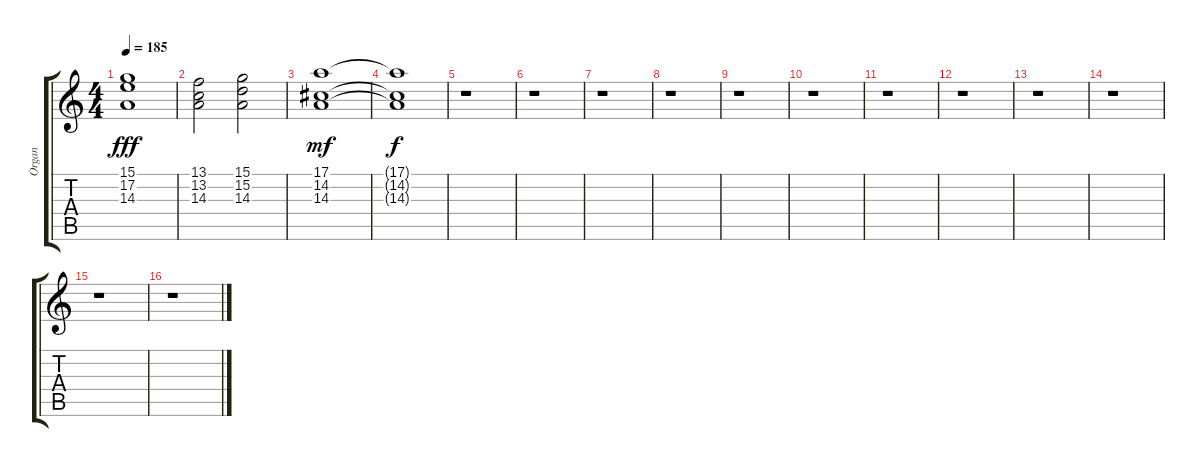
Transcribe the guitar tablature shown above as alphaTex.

\track ("Organ" "Organ") {instrument drawbarorgan}
\staff {score tabs}
\tuning (E4 B3 G3 D3 A2 E2) {hide}
\ts (4 4)
\tempo 185
\clef g2
\ks c
(15.1 17.2 14.3).1{dy fff} |
(13.1 13.2 14.3).2 (15.1 15.2 14.3).2 |
(17.1 14.2 14.3).1{dy mf} |
(17.1{t} 14.2{t} 14.3{t}).1{dy f} |
r.1 |
r.1 |
r.1 |
r.1 |
r.1 |
r.1 |
r.1 |
r.1 |
r.1 |
r.1 |
r.1 |
r.1
